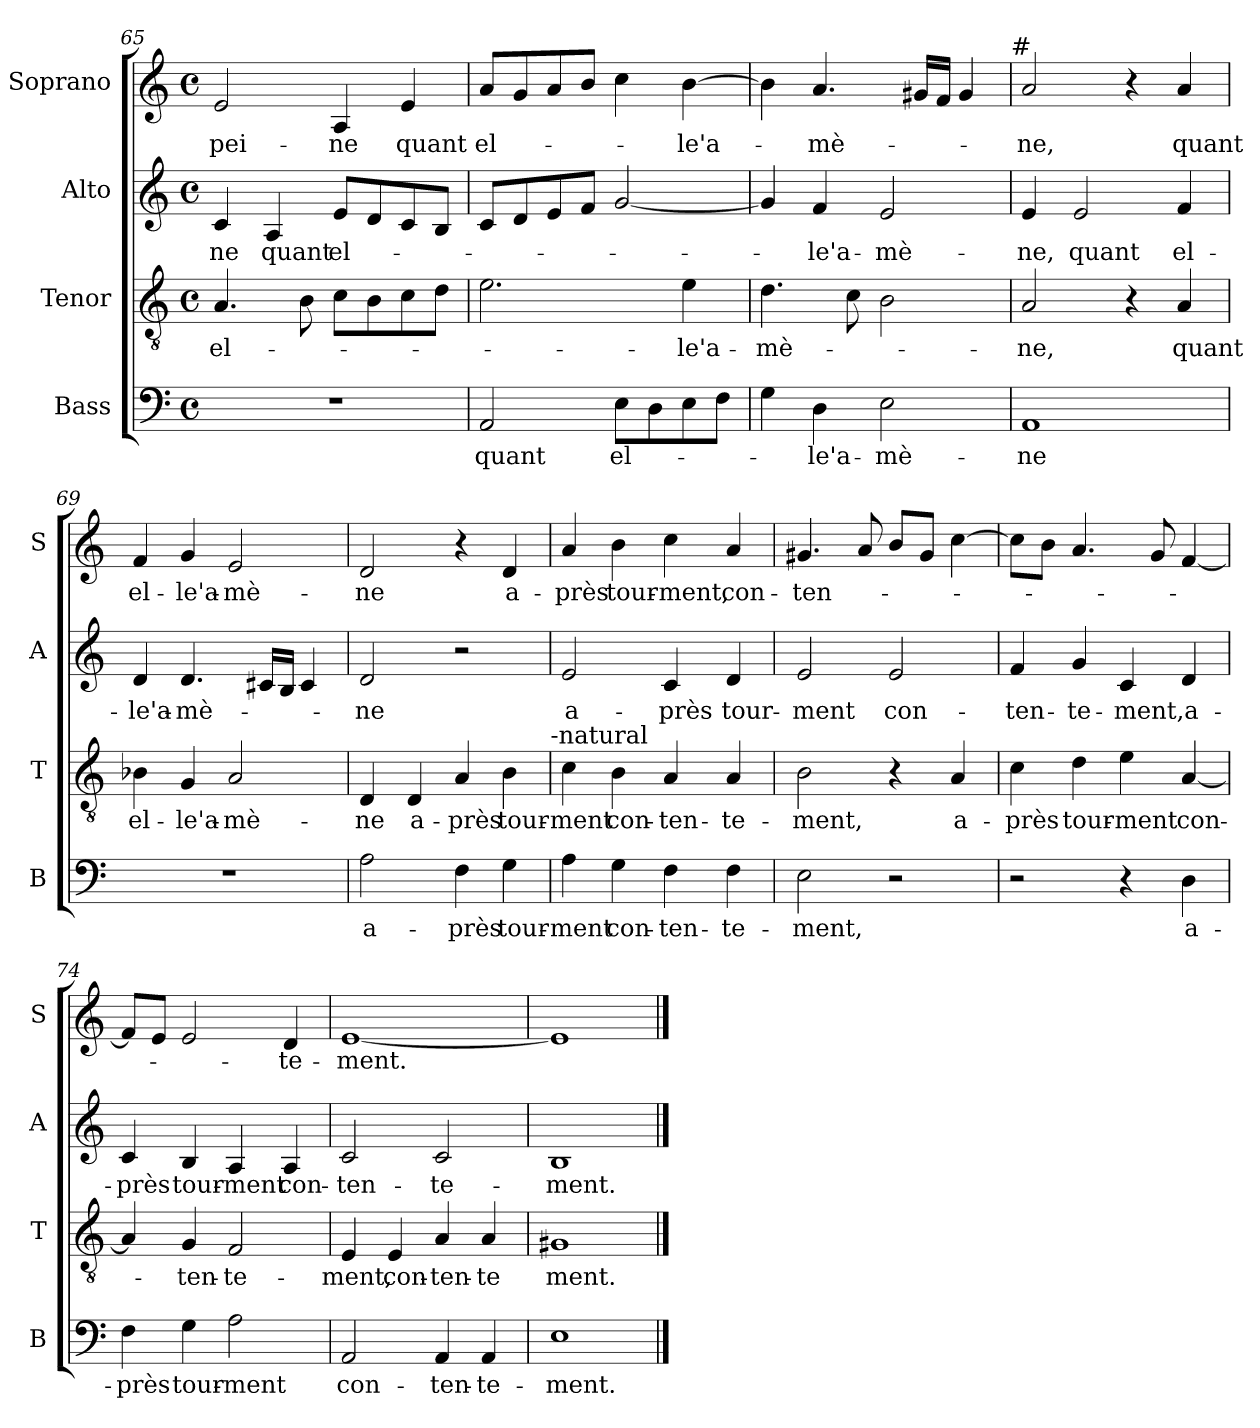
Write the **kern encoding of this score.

**kern	**text	**kern	**text	**kern	**text	**kern	**text
*part4	*part4	*part3	*part3	*part2	*part2	*part1	*part1
*staff4	*staff4	*staff3	*staff3	*staff2	*staff2	*staff1	*staff1
*I"Bass	*	*I"Tenor	*	*I"Alto	*	*I"Soprano	*
*I'B	*	*I'T	*	*I'A	*	*I'S	*
*clefF4	*	*clefGv2	*	*clefG2	*	*clefG2	*
*k[]	*	*k[]	*	*k[]	*	*k[]	*
*C:	*	*C:	*	*C:	*	*C:	*
*M4/4	*	*M4/4	*	*M4/4	*	*M4/4	*
*met(c)	*	*met(c)	*	*met(c)	*	*met(c)	*
=65	=65	=65	=65	=65	=65	=65	=65
1r	.	4.A/	el-	4c/	-ne	2e/	pei-
.	.	.	.	4A/	quant	.	.
.	.	8B\	.	.	.	.	.
.	.	8c\L	.	8e/L	el-	4A/	-ne
.	.	8B\	.	8d/	.	.	.
.	.	8c\	.	8c/	.	4e/	quant
.	.	8d\J	.	8B/J	.	.	.
=66	=66	=66	=66	=66	=66	=66	=66
2AA/	quant	2.e\	.	8c/L	.	8a/L	el-
.	.	.	.	8d/	.	8g/	.
.	.	.	.	8e/	.	8a/	.
.	.	.	.	8f/J	.	8b/J	.
8E\L	el-	.	.	[2g/	.	4cc\	.
8D\	.	.	.	.	.	.	.
8E\	.	4e\	-le'a-	.	.	[4b\	-le'a-
8F\J	.	.	.	.	.	.	.
=67	=67	=67	=67	=67	=67	=67	=67
4G\	.	4.d\	-mè-	4g/]	.	4b\]	.
4D\	-le'a-	.	.	4f/	-le'a-	4.a/	-mè-
.	.	8c\	.	.	.	.	.
2E\	-mè-	2B\	.	2e/	-mè-	.	.
.	.	.	.	.	.	16g#X/LL	.
.	.	.	.	.	.	16f/JJ	.
.	.	.	.	.	.	4g#/	.
!	!	!	!	!	!	!LO:TX:a:t=#	!
=68	=68	=68	=68	=68	=68	=68	=68
1AA	-ne	2A/	-ne,	4e/	-ne,	2a/	-ne,
.	.	.	.	2e/	quant	.	.
.	.	4r	.	.	.	4r	.
.	.	4A/	quant	4f/	el-	4a/	quant
=69	=69	=69	=69	=69	=69	=69	=69
1r	.	4B-X\	el-	4d/	-le'a-	4f/	el-
.	.	4G/	-le'a-	4.d/	-mè-	4g/	-le'a-
.	.	2A/	-mè-	.	.	2e/	-mè-
.	.	.	.	16c#X/LL	.	.	.
.	.	.	.	16B/JJ	.	.	.
.	.	.	.	4c#/	.	.	.
!!LO:LB:g=z
=70	=70	=70	=70	=70	=70	=70	=70
2A\	a-	4D/	-ne	2d/	-ne	2d/	-ne
.	.	4D/	a-	.	.	.	.
4F\	-près	4A/	-près	2r	.	4r	.
4G\	tour-	4B\	tour-	.	.	4d/	a-
!	!	!LO:TX:a:t=-natural	!	!	!	!	!
=71	=71	=71	=71	=71	=71	=71	=71
4A\	-ment	4c\	-ment	2e/	a-	4a/	-près
4G\	con-	4B\	con-	.	.	4b\	tour-
4F\	-ten-	4A/	-ten-	4c/	-près	4cc\	-ment,
4F\	-te-	4A/	-te-	4d/	tour-	4a/	con-
=72	=72	=72	=72	=72	=72	=72	=72
2E\	-ment,	2B\	-ment,	2e/	-ment	4.g#X/	-ten-
.	.	.	.	.	.	8a/	.
2r	.	4r	.	2e/	con-	8b/L	.
.	.	.	.	.	.	8g#/J	.
.	.	4A/	a-	.	.	[4cc\	.
=73	=73	=73	=73	=73	=73	=73	=73
2r	.	4c\	-près	4f/	-ten-	8cc\L]	.
.	.	.	.	.	.	8b\J	.
.	.	4d\	tour-	4g/	-te-	4.a/	.
4r	.	4e\	-ment	4c/	-ment,	.	.
.	.	.	.	.	.	8g/	.
4D\	a-	[4A/	con-	4d/	a-	[4f/	.
=74	=74	=74	=74	=74	=74	=74	=74
4F\	-près	4A/]	.	4c/	-près	8f/L]	.
.	.	.	.	.	.	8e/J	.
4G\	tour-	4G/	-ten-	4B/	tour-	2e/	.
2A\	-ment	2F/	-te-	4A/	-ment	.	.
.	.	.	.	4A/	con-	4d/	-te-
=75	=75	=75	=75	=75	=75	=75	=75
2AA/	con-	4E/	-ment,	2c/	-ten-	[1e	-ment.
.	.	4E/	con-	.	.	.	.
4AA/	-ten-	4A/	-ten-	2c/	-te-	.	.
4AA/	-te-	4A/	-te	.	.	.	.
=76	=76	=76	=76	=76	=76	=76	=76
1E	-ment.	1G#X	ment.	1B	-ment.	1e]	.
==	==	==	==	==	==	==	==
*-	*-	*-	*-	*-	*-	*-	*-
